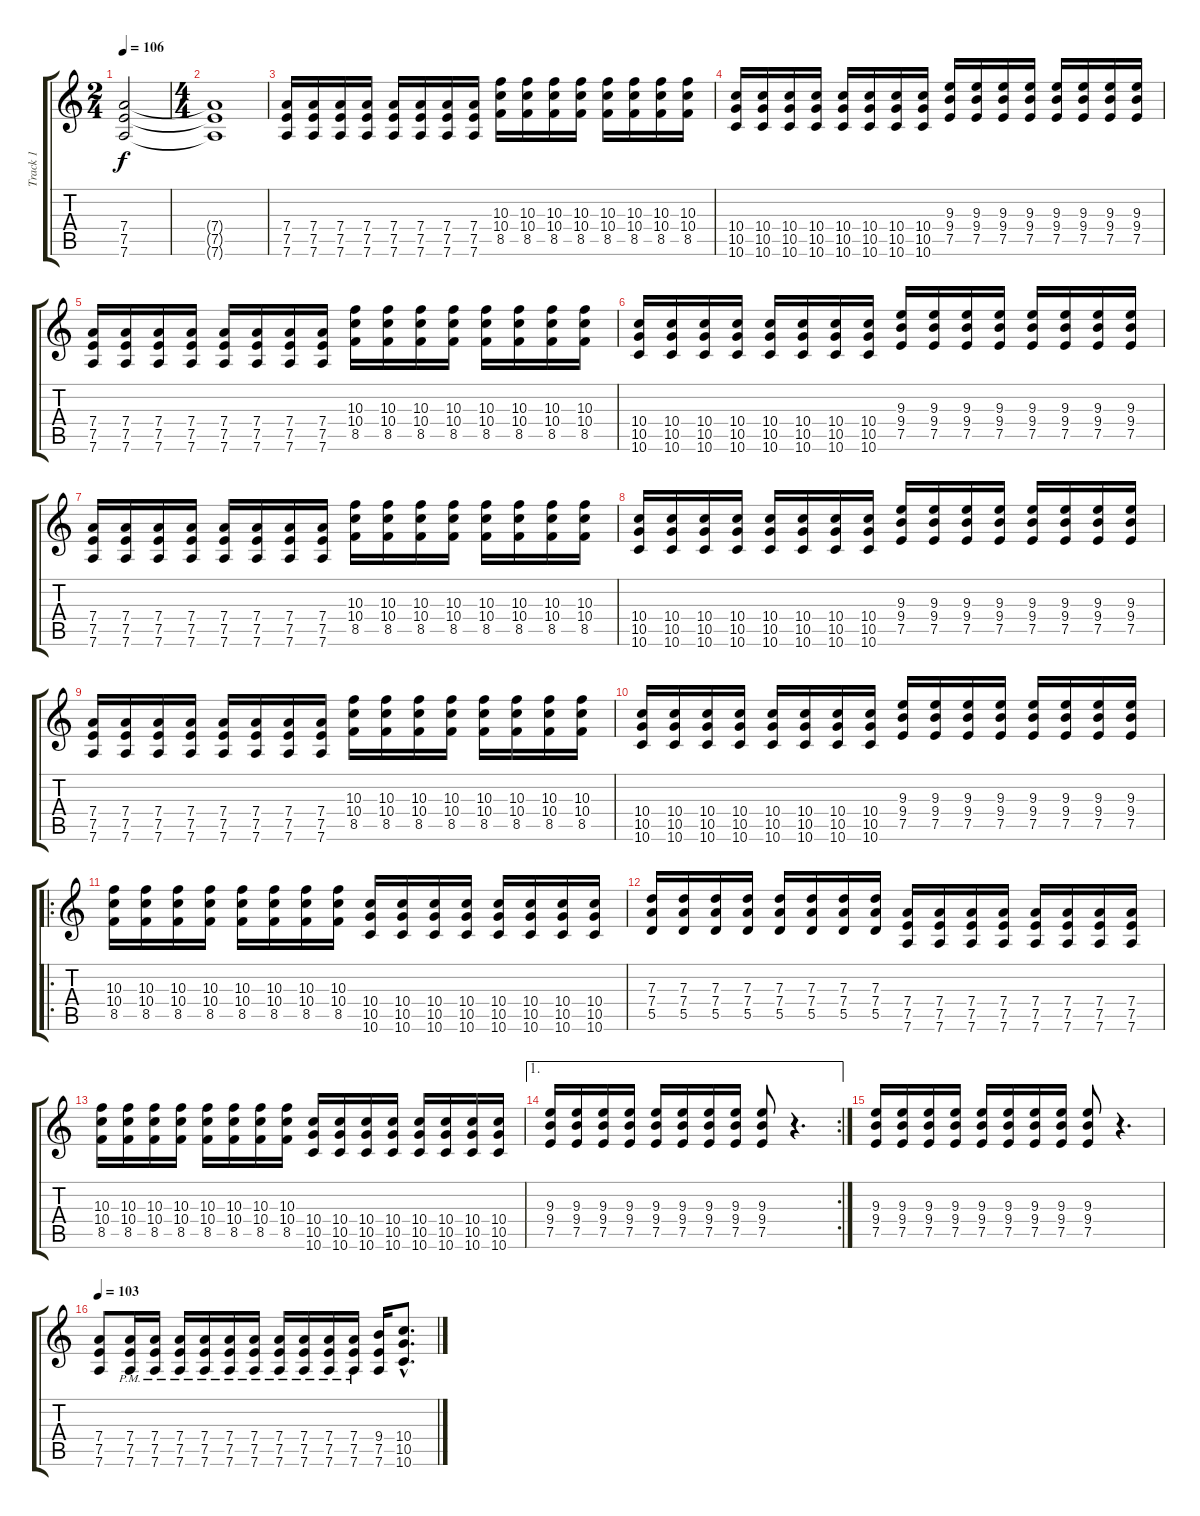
\track ("Track 1" "Track 1") {instrument distortionguitar}
\staff {score tabs}
\tuning (E4 B3 G3 D3 A2 D2) {hide}
\ts (2 4)
\tempo 106
\clef g2
\ks c
(7.4 7.5 7.6).2{dy f} |
\ts (4 4)
(7.4{t} 7.5{t} 7.6{t}).1{volume 13} |
(7.4 7.5 7.6).16 (7.4 7.5 7.6).16 (7.4 7.5 7.6).16 (7.4 7.5 7.6).16 (7.4 7.5 7.6).16 (7.4 7.5 7.6).16 (7.4 7.5 7.6).16 (7.4 7.5 7.6).16 (10.3 10.4 8.5).16 (10.3 10.4 8.5).16 (10.3 10.4 8.5).16 (10.3 10.4 8.5).16 (10.3 10.4 8.5).16 (10.3 10.4 8.5).16 (10.3 10.4 8.5).16 (10.3 10.4 8.5).16 |
(10.4 10.5 10.6).16 (10.4 10.5 10.6).16 (10.4 10.5 10.6).16 (10.4 10.5 10.6).16 (10.4 10.5 10.6).16 (10.4 10.5 10.6).16 (10.4 10.5 10.6).16 (10.4 10.5 10.6).16 (9.3 9.4 7.5).16 (9.3 9.4 7.5).16 (9.3 9.4 7.5).16 (9.3 9.4 7.5).16 (9.3 9.4 7.5).16 (9.3 9.4 7.5).16 (9.3 9.4 7.5).16 (9.3 9.4 7.5).16 |
(7.4 7.5 7.6).16 (7.4 7.5 7.6).16 (7.4 7.5 7.6).16 (7.4 7.5 7.6).16 (7.4 7.5 7.6).16 (7.4 7.5 7.6).16 (7.4 7.5 7.6).16 (7.4 7.5 7.6).16 (10.3 10.4 8.5).16 (10.3 10.4 8.5).16 (10.3 10.4 8.5).16 (10.3 10.4 8.5).16 (10.3 10.4 8.5).16 (10.3 10.4 8.5).16 (10.3 10.4 8.5).16 (10.3 10.4 8.5).16 |
(10.4 10.5 10.6).16 (10.4 10.5 10.6).16 (10.4 10.5 10.6).16 (10.4 10.5 10.6).16 (10.4 10.5 10.6).16 (10.4 10.5 10.6).16 (10.4 10.5 10.6).16 (10.4 10.5 10.6).16 (9.3 9.4 7.5).16 (9.3 9.4 7.5).16 (9.3 9.4 7.5).16 (9.3 9.4 7.5).16 (9.3 9.4 7.5).16 (9.3 9.4 7.5).16 (9.3 9.4 7.5).16 (9.3 9.4 7.5).16 |
(7.4 7.5 7.6).16 (7.4 7.5 7.6).16 (7.4 7.5 7.6).16 (7.4 7.5 7.6).16 (7.4 7.5 7.6).16 (7.4 7.5 7.6).16 (7.4 7.5 7.6).16 (7.4 7.5 7.6).16 (10.3 10.4 8.5).16 (10.3 10.4 8.5).16 (10.3 10.4 8.5).16 (10.3 10.4 8.5).16 (10.3 10.4 8.5).16 (10.3 10.4 8.5).16 (10.3 10.4 8.5).16 (10.3 10.4 8.5).16 |
(10.4 10.5 10.6).16 (10.4 10.5 10.6).16 (10.4 10.5 10.6).16 (10.4 10.5 10.6).16 (10.4 10.5 10.6).16 (10.4 10.5 10.6).16 (10.4 10.5 10.6).16 (10.4 10.5 10.6).16 (9.3 9.4 7.5).16 (9.3 9.4 7.5).16 (9.3 9.4 7.5).16 (9.3 9.4 7.5).16 (9.3 9.4 7.5).16 (9.3 9.4 7.5).16 (9.3 9.4 7.5).16 (9.3 9.4 7.5).16 |
(7.4 7.5 7.6).16 (7.4 7.5 7.6).16 (7.4 7.5 7.6).16 (7.4 7.5 7.6).16 (7.4 7.5 7.6).16 (7.4 7.5 7.6).16 (7.4 7.5 7.6).16 (7.4 7.5 7.6).16 (10.3 10.4 8.5).16 (10.3 10.4 8.5).16 (10.3 10.4 8.5).16 (10.3 10.4 8.5).16 (10.3 10.4 8.5).16 (10.3 10.4 8.5).16 (10.3 10.4 8.5).16 (10.3 10.4 8.5).16 |
(10.4 10.5 10.6).16 (10.4 10.5 10.6).16 (10.4 10.5 10.6).16 (10.4 10.5 10.6).16 (10.4 10.5 10.6).16 (10.4 10.5 10.6).16 (10.4 10.5 10.6).16 (10.4 10.5 10.6).16 (9.3 9.4 7.5).16 (9.3 9.4 7.5).16 (9.3 9.4 7.5).16 (9.3 9.4 7.5).16 (9.3 9.4 7.5).16 (9.3 9.4 7.5).16 (9.3 9.4 7.5).16 (9.3 9.4 7.5).16 |
\ro
(10.3 10.4 8.5).16 (10.3 10.4 8.5).16 (10.3 10.4 8.5).16 (10.3 10.4 8.5).16 (10.3 10.4 8.5).16 (10.3 10.4 8.5).16 (10.3 10.4 8.5).16 (10.3 10.4 8.5).16 (10.4 10.5 10.6).16 (10.4 10.5 10.6).16 (10.4 10.5 10.6).16 (10.4 10.5 10.6).16 (10.4 10.5 10.6).16 (10.4 10.5 10.6).16 (10.4 10.5 10.6).16 (10.4 10.5 10.6).16 |
(7.3 7.4 5.5).16 (7.3 7.4 5.5).16 (7.3 7.4 5.5).16 (7.3 7.4 5.5).16 (7.3 7.4 5.5).16 (7.3 7.4 5.5).16 (7.3 7.4 5.5).16 (7.3 7.4 5.5).16 (7.4 7.5 7.6).16 (7.4 7.5 7.6).16 (7.4 7.5 7.6).16 (7.4 7.5 7.6).16 (7.4 7.5 7.6).16 (7.4 7.5 7.6).16 (7.4 7.5 7.6).16 (7.4 7.5 7.6).16 |
(10.3 10.4 8.5).16 (10.3 10.4 8.5).16 (10.3 10.4 8.5).16 (10.3 10.4 8.5).16 (10.3 10.4 8.5).16 (10.3 10.4 8.5).16 (10.3 10.4 8.5).16 (10.3 10.4 8.5).16 (10.4 10.5 10.6).16 (10.4 10.5 10.6).16 (10.4 10.5 10.6).16 (10.4 10.5 10.6).16 (10.4 10.5 10.6).16 (10.4 10.5 10.6).16 (10.4 10.5 10.6).16 (10.4 10.5 10.6).16 |
\ae 1
\rc 2
(9.3 9.4 7.5).16 (9.3 9.4 7.5).16 (9.3 9.4 7.5).16 (9.3 9.4 7.5).16 (9.3 9.4 7.5).16 (9.3 9.4 7.5).16 (9.3 9.4 7.5).16 (9.3 9.4 7.5).16 (9.3 9.4 7.5).8 r.4{d} |
(9.3 9.4 7.5).16 (9.3 9.4 7.5).16 (9.3 9.4 7.5).16 (9.3 9.4 7.5).16 (9.3 9.4 7.5).16 (9.3 9.4 7.5).16 (9.3 9.4 7.5).16 (9.3 9.4 7.5).16 (9.3 9.4 7.5).8 r.4{d} |
\tempo 103
(7.4 7.5 7.6).8{volume 16 balance 4} (7.4{pm} 7.5{pm} 7.6{pm}).16 (7.4{pm} 7.5{pm} 7.6{pm}).16 (7.4{pm} 7.5{pm} 7.6{pm}).16 (7.4{pm} 7.5{pm} 7.6{pm}).16 (7.4{pm} 7.5{pm} 7.6{pm}).16 (7.4{pm} 7.5{pm} 7.6{pm}).16 (7.4{pm} 7.5{pm} 7.6{pm}).16 (7.4{pm} 7.5{pm} 7.6{pm}).16 (7.4{pm} 7.5{pm} 7.6{pm}).16 (7.4{pm} 7.5{pm} 7.6{pm}).16 (9.4 7.5 7.6).16 (10.4{hac} 10.5{hac} 10.6{hac}).8{d}
